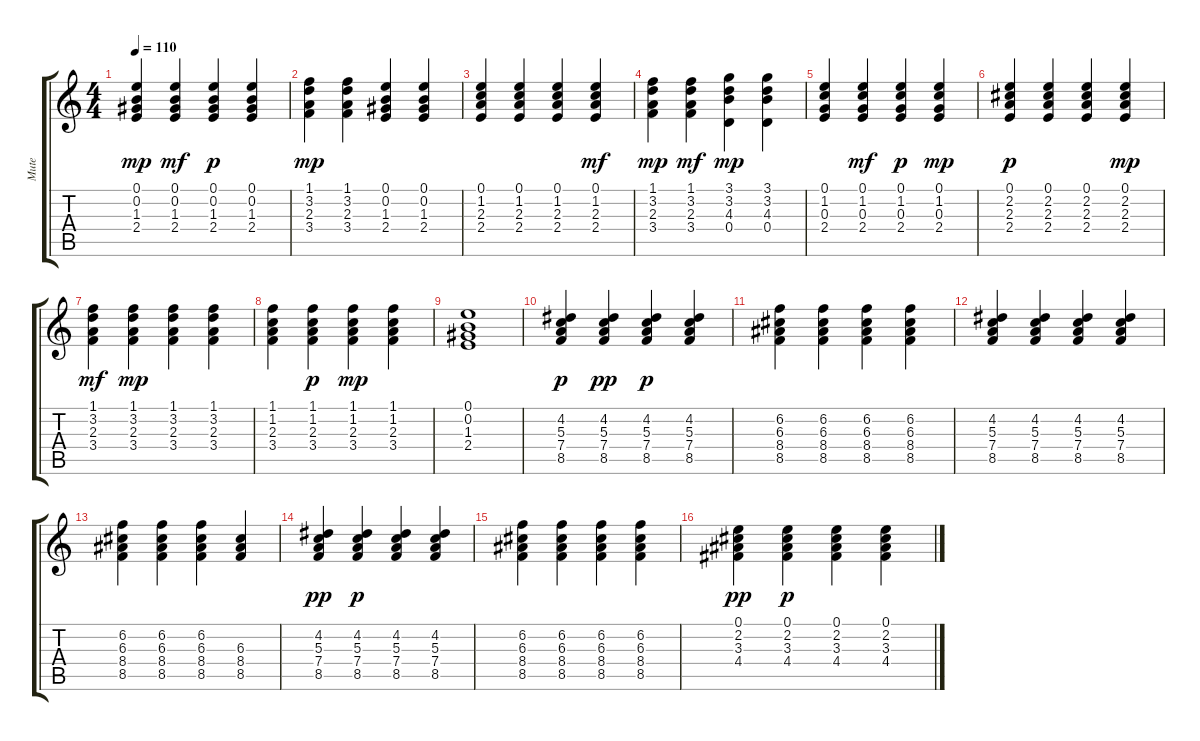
\track ("Mute" "Mute") {instrument electricguitarmuted}
\staff {score tabs}
\tuning (E4 B3 G3 D3 A2 E2) {hide}
\ts (4 4)
\tempo 110
\clef g2
\ks c
(0.1 0.2 1.3 2.4).4{dy mp} (0.1 0.2 1.3 2.4).4{dy mf} (0.1 0.2 1.3 2.4).4{dy p} (0.1 0.2 1.3 2.4).4 |
(1.1 3.2 2.3 3.4).4{dy mp} (1.1 3.2 2.3 3.4).4 (0.1 0.2 1.3 2.4).4 (0.1 0.2 1.3 2.4).4 |
(0.1 1.2 2.3 2.4).4 (0.1 1.2 2.3 2.4).4 (0.1 1.2 2.3 2.4).4 (0.1 1.2 2.3 2.4).4{dy mf} |
(1.1 3.2 2.3 3.4).4{dy mp} (1.1 3.2 2.3 3.4).4{dy mf} (3.1 3.2 4.3 0.4).4{dy mp} (3.1 3.2 4.3 0.4).4 |
(0.1 1.2 0.3 2.4).4 (0.1 1.2 0.3 2.4).4{dy mf} (0.1 1.2 0.3 2.4).4{dy p} (0.1 1.2 0.3 2.4).4{dy mp} |
(0.1 2.2 2.3 2.4).4{dy p} (0.1 2.2 2.3 2.4).4 (0.1 2.2 2.3 2.4).4 (0.1 2.2 2.3 2.4).4{dy mp} |
(1.1 3.2 2.3 3.4).4{dy mf} (1.1 3.2 2.3 3.4).4{dy mp} (1.1 3.2 2.3 3.4).4 (1.1 3.2 2.3 3.4).4 |
(1.1 1.2 2.3 3.4).4 (1.1 1.2 2.3 3.4).4{dy p} (1.1 1.2 2.3 3.4).4{dy mp} (1.1 1.2 2.3 3.4).4 |
(0.1 0.2 1.3 2.4).1 |
(4.2 5.3 7.4 8.5).4{dy p} (4.2 5.3 7.4 8.5).4{dy pp} (4.2 5.3 7.4 8.5).4{dy p} (4.2 5.3 7.4 8.5).4 |
(6.2 6.3 8.4 8.5).4 (6.2 6.3 8.4 8.5).4 (6.2 6.3 8.4 8.5).4 (6.2 6.3 8.4 8.5).4 |
(4.2 5.3 7.4 8.5).4 (4.2 5.3 7.4 8.5).4 (4.2 5.3 7.4 8.5).4 (4.2 5.3 7.4 8.5).4 |
(6.2 6.3 8.4 8.5).4 (6.2 6.3 8.4 8.5).4 (6.2 6.3 8.4 8.5).4 (6.3 8.4 8.5).4 |
(4.2 5.3 7.4 8.5).4{dy pp} (4.2 5.3 7.4 8.5).4{dy p} (4.2 5.3 7.4 8.5).4 (4.2 5.3 7.4 8.5).4 |
(6.2 6.3 8.4 8.5).4 (6.2 6.3 8.4 8.5).4 (6.2 6.3 8.4 8.5).4 (6.2 6.3 8.4 8.5).4 |
(0.1 2.2 3.3 4.4).4{dy pp} (0.1 2.2 3.3 4.4).4{dy p} (0.1 2.2 3.3 4.4).4 (0.1 2.2 3.3 4.4).4
